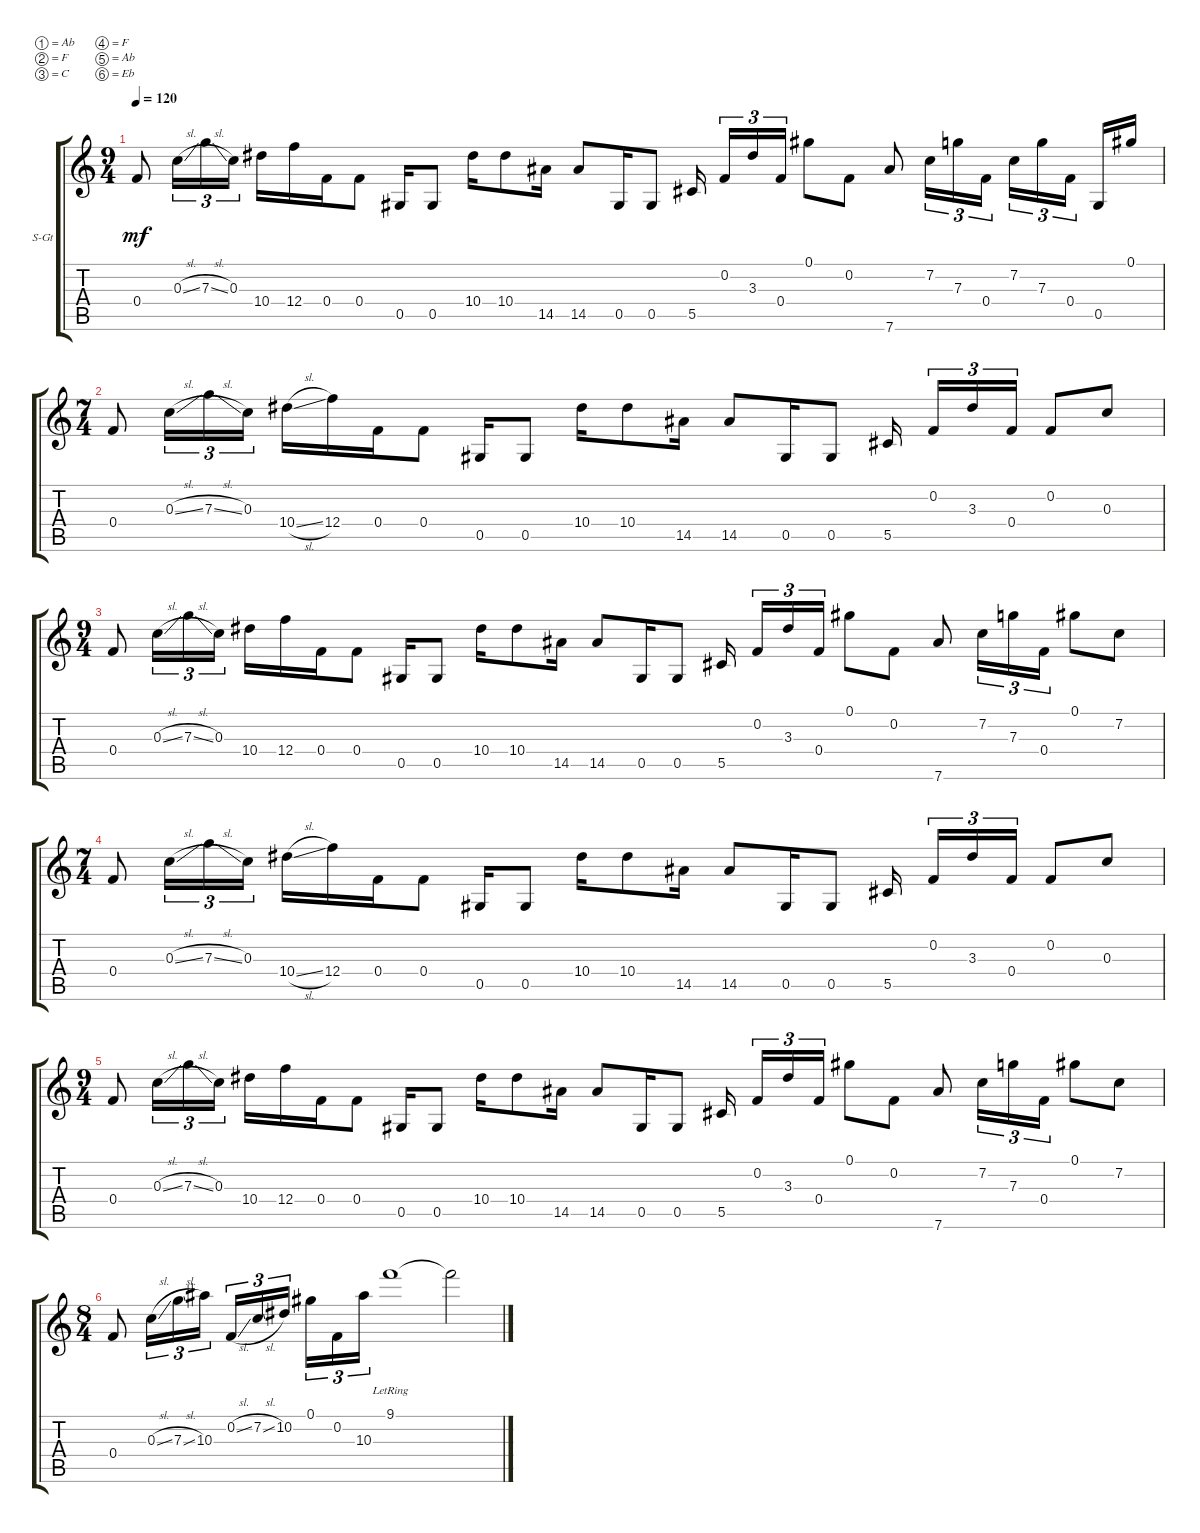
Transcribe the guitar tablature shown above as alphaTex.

\defaultSystemsLayout 4
\bracketExtendMode groupsimilarinstruments
\firstSystemTrackNameOrientation horizontal
\otherSystemsTrackNameOrientation horizontal
\track ("Steel Guitar" "S-Gt") {instrument acousticguitarsteel}
\staff {score tabs}
\tuning (Ab4 F3 C4 F3 Ab2 Eb3)
\ts (9 4)
\tempo 120
\clef g2
\ks c
0.4.8{dy mf} 0.3{sl}.16{tu (3 2)} 7.3{sl}.16{tu (3 2)} 0.3.16{tu (3 2)} 10.4.16 12.4.16 0.4.16 0.4.8 0.5.16 0.5.8 10.4.16 10.4.8 14.5.16 14.5.8 0.5.16 0.5.8 5.5.16 0.2.16{tu (3 2)} 3.3.16{tu (3 2)} 0.4.16{tu (3 2)} 0.1.8 0.2.8 7.6.8 7.2.16{tu (3 2)} 7.3.16{tu (3 2)} 0.4.16{tu (3 2)} 7.2.16{tu (3 2)} 7.3.16{tu (3 2)} 0.4.16{tu (3 2)} 0.5.16 0.1.16 |
\ts (7 4)
0.4.8 0.3{sl}.16{tu (3 2)} 7.3{sl}.16{tu (3 2)} 0.3.16{tu (3 2)} 10.4{sl}.16 12.4.16 0.4.16 0.4.8 0.5.16 0.5.8 10.4.16 10.4.8 14.5.16 14.5.8 0.5.16 0.5.8 5.5.16 0.2.16{tu (3 2)} 3.3.16{tu (3 2)} 0.4.16{tu (3 2)} 0.2.8 0.3.8 |
\ts (9 4)
0.4.8 0.3{sl}.16{tu (3 2)} 7.3{sl}.16{tu (3 2)} 0.3.16{tu (3 2)} 10.4.16 12.4.16 0.4.16 0.4.8 0.5.16 0.5.8 10.4.16 10.4.8 14.5.16 14.5.8 0.5.16 0.5.8 5.5.16 0.2.16{tu (3 2)} 3.3.16{tu (3 2)} 0.4.16{tu (3 2)} 0.1.8 0.2.8 7.6.8 7.2.16{tu (3 2)} 7.3.16{tu (3 2)} 0.4.16{tu (3 2)} 0.1.8 7.2.8 |
\ts (7 4)
0.4.8 0.3{sl}.16{tu (3 2)} 7.3{sl}.16{tu (3 2)} 0.3.16{tu (3 2)} 10.4{sl}.16 12.4.16 0.4.16 0.4.8 0.5.16 0.5.8 10.4.16 10.4.8 14.5.16 14.5.8 0.5.16 0.5.8 5.5.16 0.2.16{tu (3 2)} 3.3.16{tu (3 2)} 0.4.16{tu (3 2)} 0.2.8 0.3.8 |
\ts (9 4)
0.4.8 0.3{sl}.16{tu (3 2)} 7.3{sl}.16{tu (3 2)} 0.3.16{tu (3 2)} 10.4.16 12.4.16 0.4.16 0.4.8 0.5.16 0.5.8 10.4.16 10.4.8 14.5.16 14.5.8 0.5.16 0.5.8 5.5.16 0.2.16{tu (3 2)} 3.3.16{tu (3 2)} 0.4.16{tu (3 2)} 0.1.8 0.2.8 7.6.8 7.2.16{tu (3 2)} 7.3.16{tu (3 2)} 0.4.16{tu (3 2)} 0.1.8 7.2.8 |
\ts (8 4)
0.4.8 0.3{sl}.16{tu (3 2)} 7.3{sl}.16{tu (3 2)} 10.3.16{tu (3 2)} 0.2{sl}.16{tu (3 2)} 7.2{sl}.16{tu (3 2)} 10.2.16{tu (3 2)} 0.1.16{tu (3 2)} 0.2.16{tu (3 2)} 10.3.16{tu (3 2)} 9.1{lr}.1 9.1{t}.2
